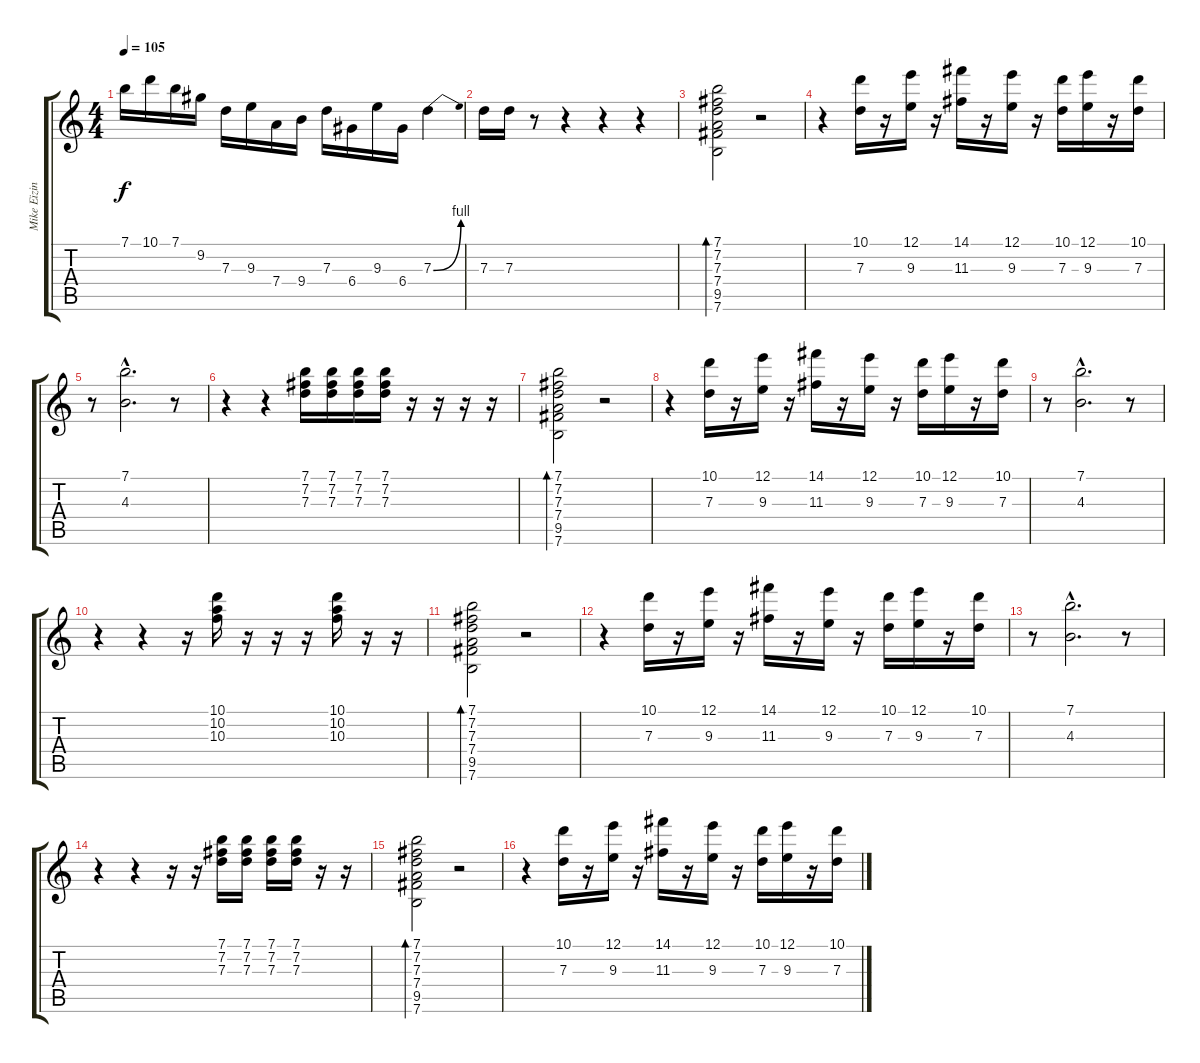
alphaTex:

\track ("Mike Eizingher" "Mike Eizin") {instrument distortionguitar}
\staff {score tabs}
\tuning (E4 B3 G3 D3 A2 E2) {hide}
\ts (4 4)
\tempo 105
\clef g2
\ks c
7.1.16{dy f} 10.1.16 7.1.16 9.2.16 7.3.16 9.3.16 7.4.16 9.4.16 7.3.16 6.4.16 9.3.16 6.4.16 7.3{be (bend 0 0 60 4)}.4 |
7.3.16 7.3.16 r.8 r.4 r.4 r.4 |
(7.1 7.2 7.3 7.4 9.5 7.6).2{bd 240} r.2 |
r.4 (10.1 7.3).16 r.16 (12.1 9.3).16 r.16 (14.1 11.3).16 r.16 (12.1 9.3).16 r.16 (10.1 7.3).16 (12.1 9.3).16 r.16 (10.1 7.3).16 |
r.8 (7.1{hac} 4.3{hac}).2{d} r.8 |
r.4 r.4 (7.1 7.2 7.3).16 (7.1 7.2 7.3).16 (7.1 7.2 7.3).16 (7.1 7.2 7.3).16 r.16 r.16 r.16 r.16 |
(7.1 7.2 7.3 7.4 9.5 7.6).2{bd 240} r.2 |
r.4 (10.1 7.3).16 r.16 (12.1 9.3).16 r.16 (14.1 11.3).16 r.16 (12.1 9.3).16 r.16 (10.1 7.3).16 (12.1 9.3).16 r.16 (10.1 7.3).16 |
r.8 (7.1{hac} 4.3{hac}).2{d} r.8 |
r.4 r.4 r.16 (10.1 10.2 10.3).16 r.16 r.16 r.16 (10.1 10.2 10.3).16 r.16 r.16 |
(7.1 7.2 7.3 7.4 9.5 7.6).2{bd 240} r.2 |
r.4 (10.1 7.3).16 r.16 (12.1 9.3).16 r.16 (14.1 11.3).16 r.16 (12.1 9.3).16 r.16 (10.1 7.3).16 (12.1 9.3).16 r.16 (10.1 7.3).16 |
r.8 (7.1{hac} 4.3{hac}).2{d} r.8 |
r.4 r.4 r.16 r.16 (7.1 7.2 7.3).16 (7.1 7.2 7.3).16 (7.1 7.2 7.3).16 (7.1 7.2 7.3).16 r.16 r.16 |
(7.1 7.2 7.3 7.4 9.5 7.6).2{bd 240} r.2 |
r.4 (10.1 7.3).16 r.16 (12.1 9.3).16 r.16 (14.1 11.3).16 r.16 (12.1 9.3).16 r.16 (10.1 7.3).16 (12.1 9.3).16 r.16 (10.1 7.3).16
